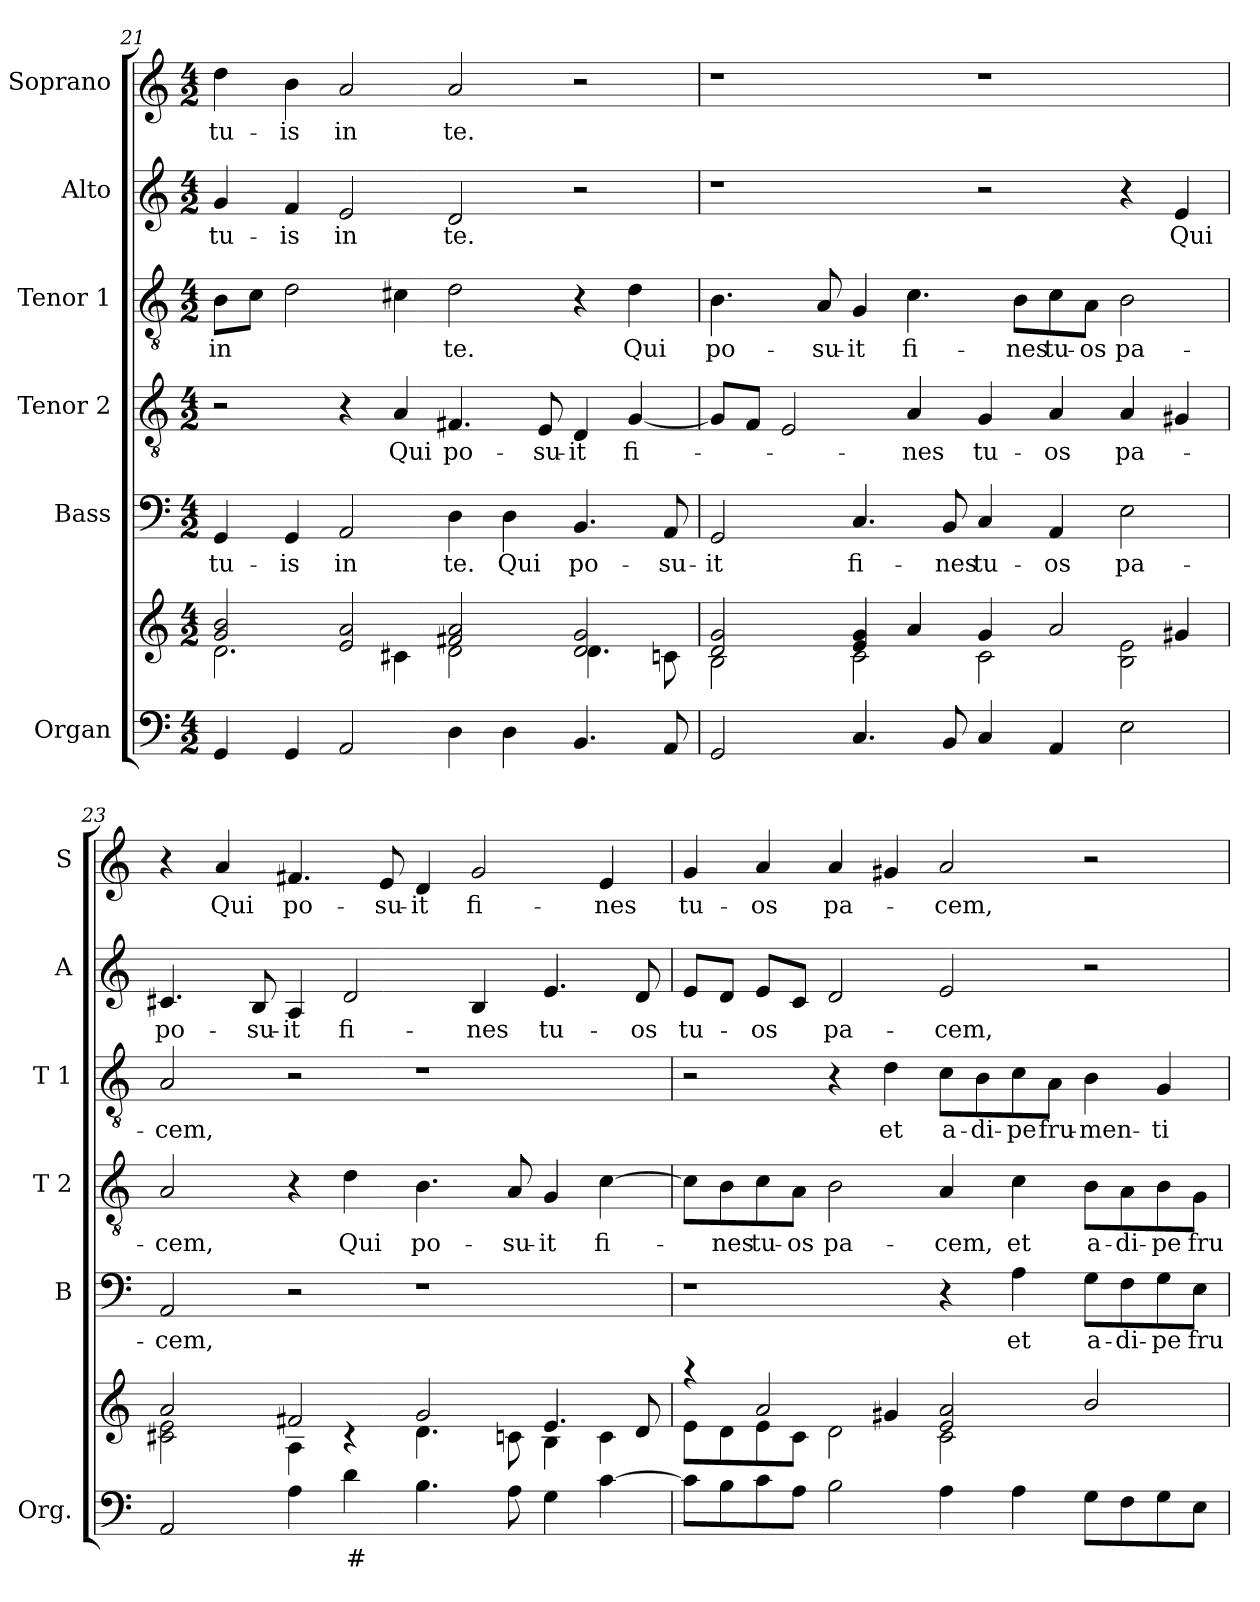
**kern	**text	**kern	**kern	**text	**kern	**text	**kern	**text	**kern	**text	**kern	**text
*part6	*part6	*part6	*part5	*part5	*part4	*part4	*part3	*part3	*part2	*part2	*part1	*part1
*staff7	*staff7	*staff6	*staff5	*staff5	*staff4	*staff4	*staff3	*staff3	*staff2	*staff2	*staff1	*staff1
*I"Organ	*	*	*I"Bass	*	*I"Tenor 2	*	*I"Tenor 1	*	*I"Alto	*	*I"Soprano	*
*I'Org.	*	*	*I'B	*	*I'T 2	*	*I'T 1	*	*I'A	*	*I'S	*
!!LO:PB:g=z
*clefF4	*	*clefG2	*clefF4	*	*clefGv2	*	*clefGv2	*	*clefG2	*	*clefG2	*
*k[]	*	*k[]	*k[]	*	*k[]	*	*k[]	*	*k[]	*	*k[]	*
*M4/2	*	*M4/2	*M4/2	*	*M4/2	*	*M4/2	*	*M4/2	*	*M4/2	*
=21	=21	=21	=21	=21	=21	=21	=21	=21	=21	=21	=21	=21
*	*	*^	*	*	*	*	*	*	*	*	*	*
!	!	!	!	!	!LO:LY:b	!	!	!	!LO:LY:b	!	!LO:LY:b	!	!LO:LY:b
4GG/	.	2g!/ 2b!/	2.d!\	4GG/	tu-	2r	.	8B\L	in	4g/	tu-	4dd\	tu-
.	.	.	.	.	.	.	.	8c\J	.	.	.	.	.
!	!	!	!	!	!LO:LY:b	!	!	!	!	!	!LO:LY:b	!	!LO:LY:b
4GG/	.	.	.	4GG/	-is	.	.	2d\	.	4f/	-is	4b\	-is
!	!	!	!	!	!LO:LY:b	!	!	!	!	!	!LO:LY:b	!	!LO:LY:b
2AA/	.	2e!/ 2a!/	.	2AA/	in	4r	.	.	.	2e/	in	2a/	in
!	!	!	!	!	!	!	!LO:LY:b	!	!	!	!	!	!
.	.	.	4c#X!\	.	.	4A/	Qui	4c#X\	.	.	.	.	.
!	!	!	!	!	!LO:LY:b	!	!LO:LY:b	!	!LO:LY:b	!	!LO:LY:b	!	!LO:LY:b
4D\	.	2f#X!/ 2a!/	2d!\	4D\	te.	4.F#X/	po-	2d\	te.	2d/	te.	2a/	te.
!	!	!	!	!	!LO:LY:b	!	!	!	!	!	!	!	!
4D\	.	.	.	4D\	Qui	.	.	.	.	.	.	.	.
!	!	!	!	!	!	!	!LO:LY:b	!	!	!	!	!	!
.	.	.	.	.	.	8E/	-su-	.	.	.	.	.	.
!	!	!	!	!	!LO:LY:b	!	!LO:LY:b	!	!	!	!	!	!
4.BB/	.	2d!/ 2g!/	4.d!\	4.BB/	po-	4D/	-it	4r	.	2r	.	2r	.
!	!	!	!	!	!	!	!LO:LY:b	!	!LO:LY:b	!	!	!	!
.	.	.	.	.	.	[4G/	fi-	4d\	Qui	.	.	.	.
!	!	!	!	!	!LO:LY:b	!	!	!	!	!	!	!	!
8AA/	.	.	8cn!\	8AA/	-su-	.	.	.	.	.	.	.	.
=22	=22	=22	=22	=22	=22	=22	=22	=22	=22	=22	=22	=22	=22
!	!	!	!	!	!LO:LY:b	!	!	!	!LO:LY:b	!	!	!	!
2GG/	.	2d!/ 2g!/	2B!\	2GG/	-it	8G/L]	.	4.B\	po-	1r	.	1r	.
.	.	.	.	.	.	8F/J	.	.	.	.	.	.	.
.	.	.	.	.	.	2E/	.	.	.	.	.	.	.
!	!	!	!	!	!	!	!	!	!LO:LY:b	!	!	!	!
.	.	.	.	.	.	.	.	8A/	-su-	.	.	.	.
!	!	!	!	!	!LO:LY:b	!	!	!	!LO:LY:b	!	!	!	!
4.C/	.	4e!/ 4g!/	2c!\	4.C/	fi-	.	.	4G/	-it	.	.	.	.
!	!	!	!	!	!	!	!LO:LY:b	!	!LO:LY:b	!	!	!	!
.	.	4a!/	.	.	.	4A/	-nes	4.c\	fi-	.	.	.	.
!	!	!	!	!	!LO:LY:b	!	!	!	!	!	!	!	!
8BB/	.	.	.	8BB/	-nes	.	.	.	.	.	.	.	.
!	!	!	!	!	!LO:LY:b	!	!LO:LY:b	!	!	!	!	!	!
4C/	.	4g!/	2c!\	4C/	tu-	4G/	tu-	.	.	2r	.	1r	.
!	!	!	!	!	!	!	!	!	!LO:LY:b	!	!	!	!
.	.	.	.	.	.	.	.	8B\L	-nes	.	.	.	.
!	!	!	!	!	!LO:LY:b	!	!LO:LY:b	!	!LO:LY:b	!	!	!	!
4AA/	.	2a!/	.	4AA/	-os	4A/	-os	8c\	tu-	.	.	.	.
!	!	!	!	!	!	!	!	!	!LO:LY:b	!	!	!	!
.	.	.	.	.	.	.	.	8A\J	-os	.	.	.	.
!	!	!	!	!	!LO:LY:b	!	!LO:LY:b	!	!LO:LY:b	!	!	!	!
2E\	.	.	2B!\ 2e!\	2E\	pa-	4A/	pa-	2B\	pa-	4r	.	.	.
!	!	!	!	!	!	!	!	!	!	!	!LO:LY:b	!	!
.	.	4g#X!/	.	.	.	4G#X/	.	.	.	4e/	Qui	.	.
!!LO:LB:g=z
=23	=23	=23	=23	=23	=23	=23	=23	=23	=23	=23	=23	=23	=23
!	!	!	!	!	!LO:LY:b	!	!LO:LY:b	!	!LO:LY:b	!	!LO:LY:b	!	!
2AA/	.	2a!/	2c#X!\ 2e!\	2AA/	-cem,	2A/	-cem,	2A/	-cem,	4.c#X/	po-	4r	.
!	!	!	!	!	!	!	!	!	!	!	!	!	!LO:LY:b
.	.	.	.	.	.	.	.	.	.	.	.	4a/	Qui
!	!	!	!	!	!	!	!	!	!	!	!LO:LY:b	!	!
.	.	.	.	.	.	.	.	.	.	8B/	-su-	.	.
!	!	!	!	!	!	!	!	!	!	!	!LO:LY:b	!	!LO:LY:b
4A\	.	2f#X!/	4A!\	2r	.	4r	.	2r	.	4A/	-it	4.f#X/	po-
!	!LO:LY:b	!	!	!	!	!	!LO:LY:b	!	!	!	!LO:LY:b	!	!
4d\	#	.	4rc	.	.	4d\	Qui	.	.	2d/	fi-	.	.
!	!	!	!	!	!	!	!	!	!	!	!	!	!LO:LY:b
.	.	.	.	.	.	.	.	.	.	.	.	8e/	-su-
!	!	!	!	!	!	!	!LO:LY:b	!	!	!	!	!	!LO:LY:b
4.B\	.	2g!/	4.d!\	1r	.	4.B\	po-	1r	.	.	.	4d/	-it
!	!	!	!	!	!	!	!	!	!	!	!LO:LY:b	!	!LO:LY:b
.	.	.	.	.	.	.	.	.	.	4B/	-nes	2g/	fi-
!	!	!	!	!	!	!	!LO:LY:b	!	!	!	!	!	!
8A\	.	.	8cn!\	.	.	8A/	-su-	.	.	.	.	.	.
!	!	!	!	!	!	!	!LO:LY:b	!	!	!	!LO:LY:b	!	!
4G\	.	4.e!/	4B!\	.	.	4G/	-it	.	.	4.e/	tu-	.	.
!	!	!	!	!	!	!	!LO:LY:b	!	!	!	!	!	!LO:LY:b
[4c\	.	.	4c!\	.	.	[4c\	fi-	.	.	.	.	4e/	-nes
!	!	!	!	!	!	!	!	!	!	!	!LO:LY:b	!	!
.	.	8d!/	.	.	.	.	.	.	.	8d/	-os	.	.
!!LO:PB:g=z
=24	=24	=24	=24	=24	=24	=24	=24	=24	=24	=24	=24	=24	=24
!	!	!	!	!	!	!	!	!	!	!	!LO:LY:b	!	!LO:LY:b
8c\L]	.	4raa	8e!\L	1r	.	8c\L]	.	2r	.	8e/L	tu-	4g/	tu-
!	!	!	!	!	!	!	!LO:LY:b	!	!	!	!	!	!
8B\	.	.	8d!\	.	.	8B\	-nes	.	.	8d/J	.	.	.
!	!	!	!	!	!	!	!LO:LY:b	!	!	!	!LO:LY:b	!	!LO:LY:b
8c\	.	2a!/	8e!\	.	.	8c\	tu-	.	.	8e/L	-os	4a/	-os
!	!	!	!	!	!	!	!LO:LY:b	!	!	!	!	!	!
8A\J	.	.	8c!\J	.	.	8A\J	-os	.	.	8c/J	.	.	.
!	!	!	!	!	!	!	!LO:LY:b	!	!	!	!LO:LY:b	!	!LO:LY:b
2B\	.	.	2d!\	.	.	2B\	pa-	4r	.	2d/	pa-	4a/	pa-
!	!	!	!	!	!	!	!	!	!LO:LY:b	!	!	!	!
.	.	4g#X!/	.	.	.	.	.	4d\	et	.	.	4g#X/	.
!	!	!	!	!	!	!	!LO:LY:b	!	!LO:LY:b	!	!LO:LY:b	!	!LO:LY:b
4A\	.	2e!/ 2a!/	2c!\	4r	.	4A/	-cem,	8c\L	a-	2e/	-cem,	2a/	-cem,
!	!	!	!	!	!	!	!	!	!LO:LY:b	!	!	!	!
.	.	.	.	.	.	.	.	8B\	-di-	.	.	.	.
!	!	!	!	!	!LO:LY:b	!	!LO:LY:b	!	!LO:LY:b	!	!	!	!
4A\	.	.	.	4A\	et	4c\	et	8c\	-pe	.	.	.	.
!	!	!	!	!	!	!	!	!	!LO:LY:b	!	!	!	!
.	.	.	.	.	.	.	.	8A\J	fru-	.	.	.	.
!	!	!	!	!	!LO:LY:b	!	!LO:LY:b	!	!LO:LY:b	!	!	!	!
8G\L	.	2b!/	2ryy	8G\L	a-	8B\L	a-	4B\	-men-	2r	.	2r	.
!	!	!	!	!	!LO:LY:b	!	!LO:LY:b	!	!	!	!	!	!
8F\	.	.	.	8F\	-di-	8A\	-di-	.	.	.	.	.	.
!	!	!	!	!	!LO:LY:b	!	!LO:LY:b	!	!LO:LY:b	!	!	!	!
8G\	.	.	.	8G\	-pe	8B\	-pe	4G/	-ti	.	.	.	.
!	!	!	!	!	!LO:LY:b	!	!LO:LY:b	!	!	!	!	!	!
8E\J	.	.	.	8E\J	fru-	8G\J	fru-	.	.	.	.	.	.
*	*	*v	*v	*	*	*	*	*	*	*	*	*	*
=	=	=	=	=	=	=	=	=	=	=	=	=
*-	*-	*-	*-	*-	*-	*-	*-	*-	*-	*-	*-	*-
